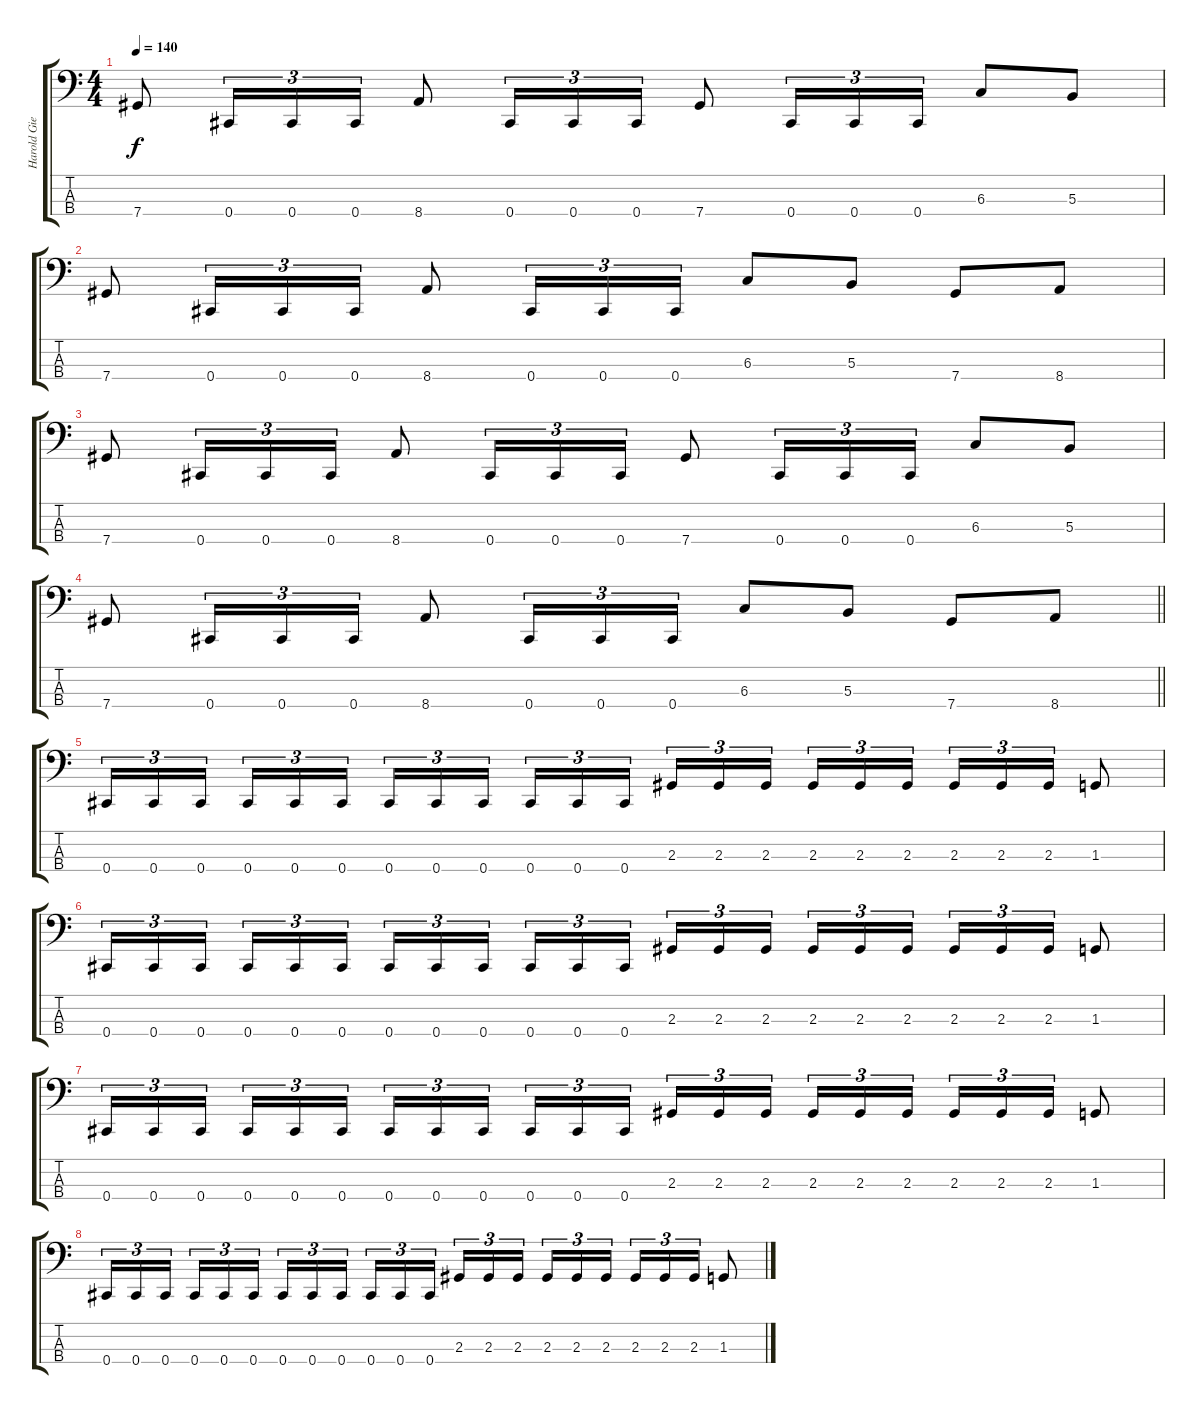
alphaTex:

\track ("Harold Gielen" "Harold Gie") {instrument electricbasspick}
\staff {score tabs}
\tuning (E2 B1 Gb1 Db1) {hide}
\ts (4 4)
\tempo 140
\clef f4
\ks c
7.4.8{dy f} 0.4.16{tu (3 2)} 0.4.16{tu (3 2)} 0.4.16{tu (3 2)} 8.4.8 0.4.16{tu (3 2)} 0.4.16{tu (3 2)} 0.4.16{tu (3 2)} 7.4.8 0.4.16{tu (3 2)} 0.4.16{tu (3 2)} 0.4.16{tu (3 2)} 6.3.8 5.3.8 |
7.4.8 0.4.16{tu (3 2)} 0.4.16{tu (3 2)} 0.4.16{tu (3 2)} 8.4.8 0.4.16{tu (3 2)} 0.4.16{tu (3 2)} 0.4.16{tu (3 2)} 6.3.8 5.3.8 7.4.8 8.4.8 |
7.4.8 0.4.16{tu (3 2)} 0.4.16{tu (3 2)} 0.4.16{tu (3 2)} 8.4.8 0.4.16{tu (3 2)} 0.4.16{tu (3 2)} 0.4.16{tu (3 2)} 7.4.8 0.4.16{tu (3 2)} 0.4.16{tu (3 2)} 0.4.16{tu (3 2)} 6.3.8 5.3.8 |
\barLineRight lightlight
7.4.8 0.4.16{tu (3 2)} 0.4.16{tu (3 2)} 0.4.16{tu (3 2)} 8.4.8 0.4.16{tu (3 2)} 0.4.16{tu (3 2)} 0.4.16{tu (3 2)} 6.3.8 5.3.8 7.4.8 8.4.8 |
0.4.16{tu (3 2)} 0.4.16{tu (3 2)} 0.4.16{tu (3 2) beam splitsecondary} 0.4.16{tu (3 2)} 0.4.16{tu (3 2)} 0.4.16{tu (3 2)} 0.4.16{tu (3 2)} 0.4.16{tu (3 2)} 0.4.16{tu (3 2) beam splitsecondary} 0.4.16{tu (3 2)} 0.4.16{tu (3 2)} 0.4.16{tu (3 2)} 2.3.16{tu (3 2)} 2.3.16{tu (3 2)} 2.3.16{tu (3 2) beam splitsecondary} 2.3.16{tu (3 2)} 2.3.16{tu (3 2)} 2.3.16{tu (3 2)} 2.3.16{tu (3 2)} 2.3.16{tu (3 2)} 2.3.16{tu (3 2)} 1.3.8 |
0.4.16{tu (3 2)} 0.4.16{tu (3 2)} 0.4.16{tu (3 2) beam splitsecondary} 0.4.16{tu (3 2)} 0.4.16{tu (3 2)} 0.4.16{tu (3 2)} 0.4.16{tu (3 2)} 0.4.16{tu (3 2)} 0.4.16{tu (3 2) beam splitsecondary} 0.4.16{tu (3 2)} 0.4.16{tu (3 2)} 0.4.16{tu (3 2)} 2.3.16{tu (3 2)} 2.3.16{tu (3 2)} 2.3.16{tu (3 2) beam splitsecondary} 2.3.16{tu (3 2)} 2.3.16{tu (3 2)} 2.3.16{tu (3 2)} 2.3.16{tu (3 2)} 2.3.16{tu (3 2)} 2.3.16{tu (3 2)} 1.3.8 |
0.4.16{tu (3 2)} 0.4.16{tu (3 2)} 0.4.16{tu (3 2) beam splitsecondary} 0.4.16{tu (3 2)} 0.4.16{tu (3 2)} 0.4.16{tu (3 2)} 0.4.16{tu (3 2)} 0.4.16{tu (3 2)} 0.4.16{tu (3 2) beam splitsecondary} 0.4.16{tu (3 2)} 0.4.16{tu (3 2)} 0.4.16{tu (3 2)} 2.3.16{tu (3 2)} 2.3.16{tu (3 2)} 2.3.16{tu (3 2) beam splitsecondary} 2.3.16{tu (3 2)} 2.3.16{tu (3 2)} 2.3.16{tu (3 2)} 2.3.16{tu (3 2)} 2.3.16{tu (3 2)} 2.3.16{tu (3 2)} 1.3.8 |
0.4.16{tu (3 2)} 0.4.16{tu (3 2)} 0.4.16{tu (3 2) beam splitsecondary} 0.4.16{tu (3 2)} 0.4.16{tu (3 2)} 0.4.16{tu (3 2)} 0.4.16{tu (3 2)} 0.4.16{tu (3 2)} 0.4.16{tu (3 2) beam splitsecondary} 0.4.16{tu (3 2)} 0.4.16{tu (3 2)} 0.4.16{tu (3 2)} 2.3.16{tu (3 2)} 2.3.16{tu (3 2)} 2.3.16{tu (3 2) beam splitsecondary} 2.3.16{tu (3 2)} 2.3.16{tu (3 2)} 2.3.16{tu (3 2)} 2.3.16{tu (3 2)} 2.3.16{tu (3 2)} 2.3.16{tu (3 2)} 1.3.8
